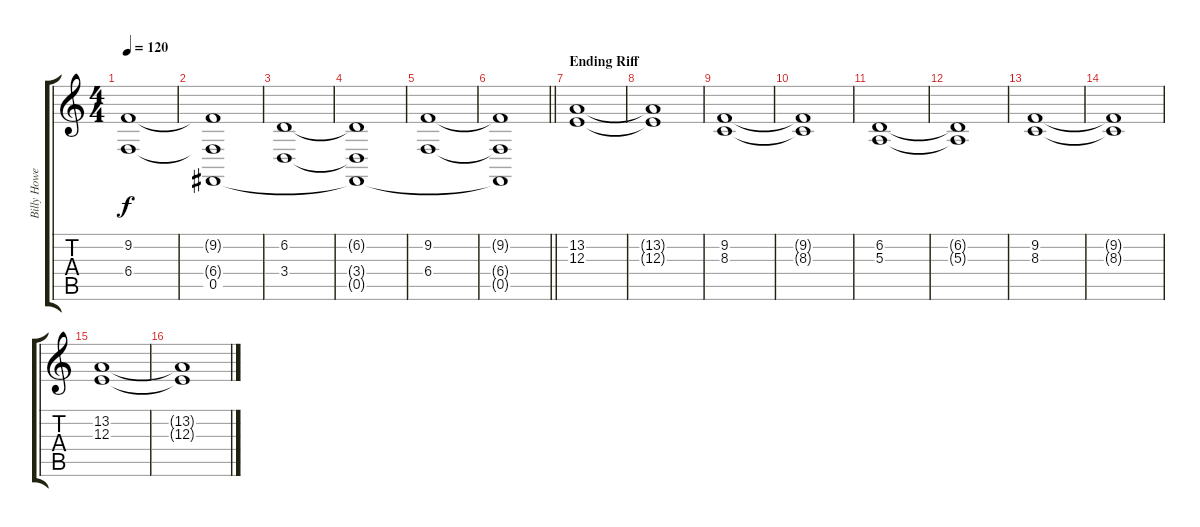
\track ("Billy Howerdel (Keyboard II)" "Billy Howe") {instrument stringensemble1}
\staff {score tabs}
\tuning (Db4 Ab3 E3 B2 Gb2 Db2) {hide}
\ts (4 4)
\tempo 120
\clef g2
\ks c
(9.2 6.4).1{dy f} |
(9.2{t} 6.4{t} 0.5{t}).1 |
(6.2 3.4).1 |
(6.2{t} 3.4{t} 0.5{t}).1 |
(9.2 6.4).1 |
\barLineRight lightlight
(9.2{t} 6.4{t} 0.5{t}).1 |
\section ("" "Ending Riff")
(13.2 12.3).1 |
(13.2{t} 12.3{t}).1 |
(9.2 8.3).1 |
(9.2{t} 8.3{t}).1 |
(6.2 5.3).1 |
(6.2{t} 5.3{t}).1 |
(9.2 8.3).1 |
(9.2{t} 8.3{t}).1 |
(13.2 12.3).1 |
(13.2{t} 12.3{t}).1
